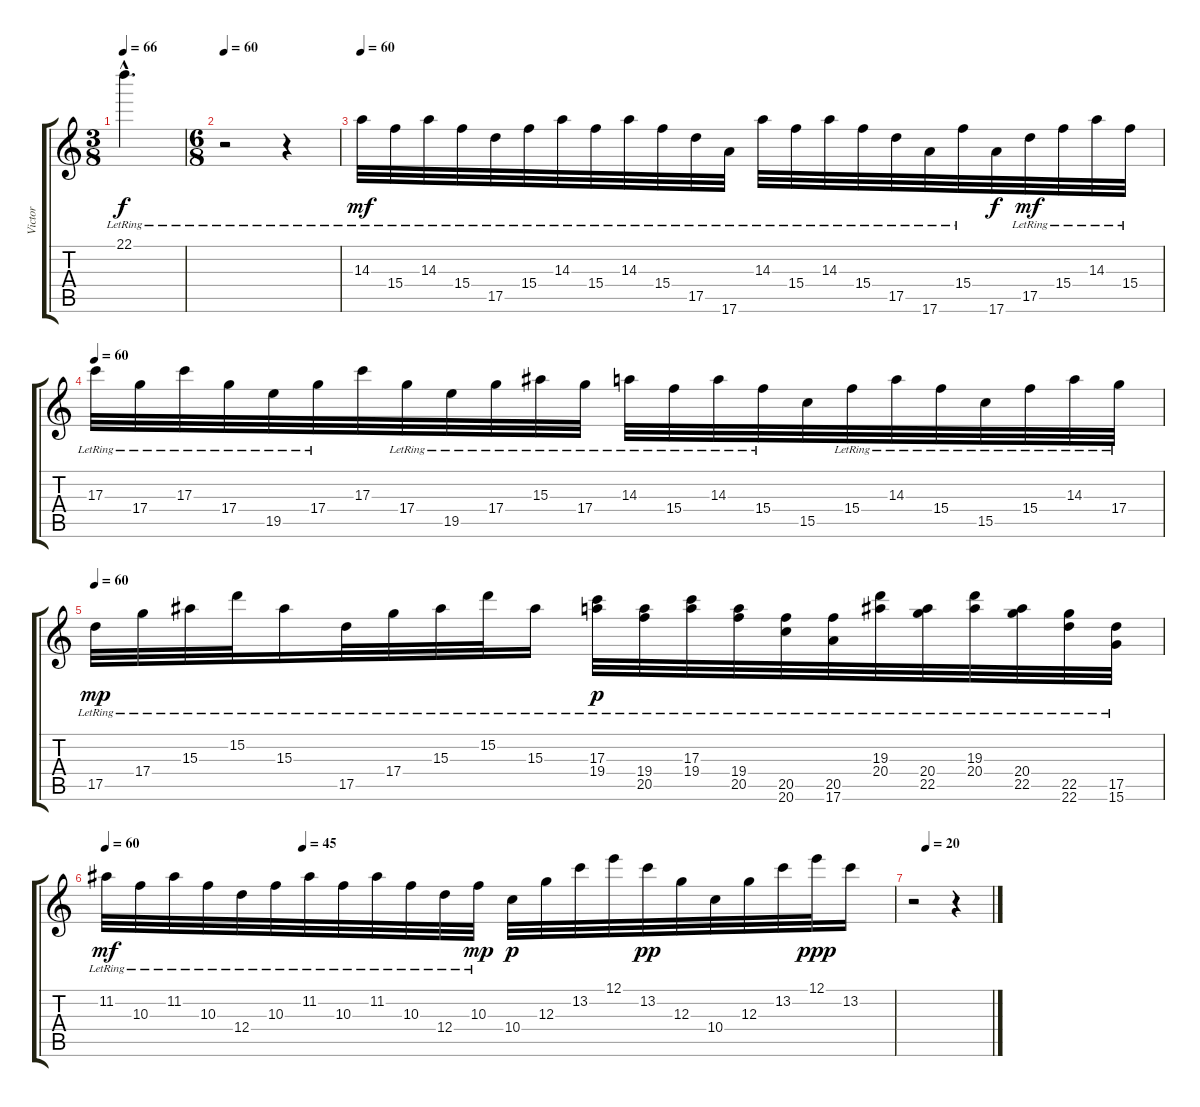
\track ("Victor" "Victor") {instrument acousticgrandpiano}
\staff {score tabs}
\tuning (E5 B4 G4 D4 A3 E3) {hide}
\ts (3 8)
\tempo 66
\clef g2
\ks c
22.1{hac lr}.4{d dy f} |
\ts (6 8)
\section ("" "")
\tempo 60
r.2 r.4 |
\tempo 60
14.3{lr}.32{dy mf} 15.4{lr}.32 14.3{lr}.32 15.4{lr}.32 17.5{lr}.32 15.4{lr}.32 14.3{lr}.32 15.4{lr}.32 14.3{lr}.32 15.4{lr}.32 17.5{lr}.32 17.6{lr}.32 14.3{lr}.32 15.4{lr}.32 14.3{lr}.32 15.4{lr}.32 17.5{lr}.32 17.6{lr}.32 15.4{lr}.32 17.6.32{dy f} 17.5{lr}.32{dy mf} 15.4{lr}.32 14.3{lr}.32 15.4{lr}.32 |
\tempo 60
17.3{lr}.32 17.4{lr}.32 17.3{lr}.32 17.4{lr}.32 19.5{lr}.32 17.4{lr}.32 17.3.32 17.4{lr}.32 19.5{lr}.32 17.4{lr}.32 15.3{lr}.32 17.4{lr}.32 14.3{lr}.32 15.4{lr}.32 14.3{lr}.32 15.4{lr}.32 15.5.32 15.4{lr}.32 14.3{lr}.32 15.4{lr}.32 15.5{lr}.32 15.4{lr}.32 14.3{lr}.32 17.4{lr}.32 |
\tempo 60
17.5{lr}.32{dy mp} 17.4{lr}.32 15.3{lr}.32 15.2{lr}.32 15.3{lr}.16 17.5{lr}.32 17.4{lr}.32 15.3{lr}.32 15.2{lr}.32 15.3{lr}.16 (17.3{lr} 19.4{lr}).32{dy p} (19.4{lr} 20.5{lr}).32 (17.3{lr} 19.4{lr}).32 (19.4{lr} 20.5{lr}).32 (20.5 20.6{lr}).32 (20.5{lr} 17.6{lr}).32 (19.3{lr} 20.4{lr}).32 (20.4{lr} 22.5{lr}).32 (19.3{lr} 20.4{lr}).32 (20.4{lr} 22.5{lr}).32 (22.5{lr} 22.6{lr}).32 (17.5 15.6{lr}).32 |
\tempo 60
\tempo (45 0.25)
11.2{lr}.32{dy mf} 10.3{lr}.32 11.2{lr}.32 10.3{lr}.32 12.4{lr}.32 10.3{lr}.32 11.2{lr}.32 10.3{lr}.32 11.2{lr}.32 10.3{lr}.32 12.4{lr}.32 10.3{lr}.32{dy mp} 10.4.32{dy p} 12.3.32 13.2.32 12.1.32 13.2.32{dy pp} 12.3.32 10.4.32 12.3.32 13.2.32 12.1.32{dy ppp} 13.2.16 |
\tempo (20 0.16666666666666666)
r.2 r.4
